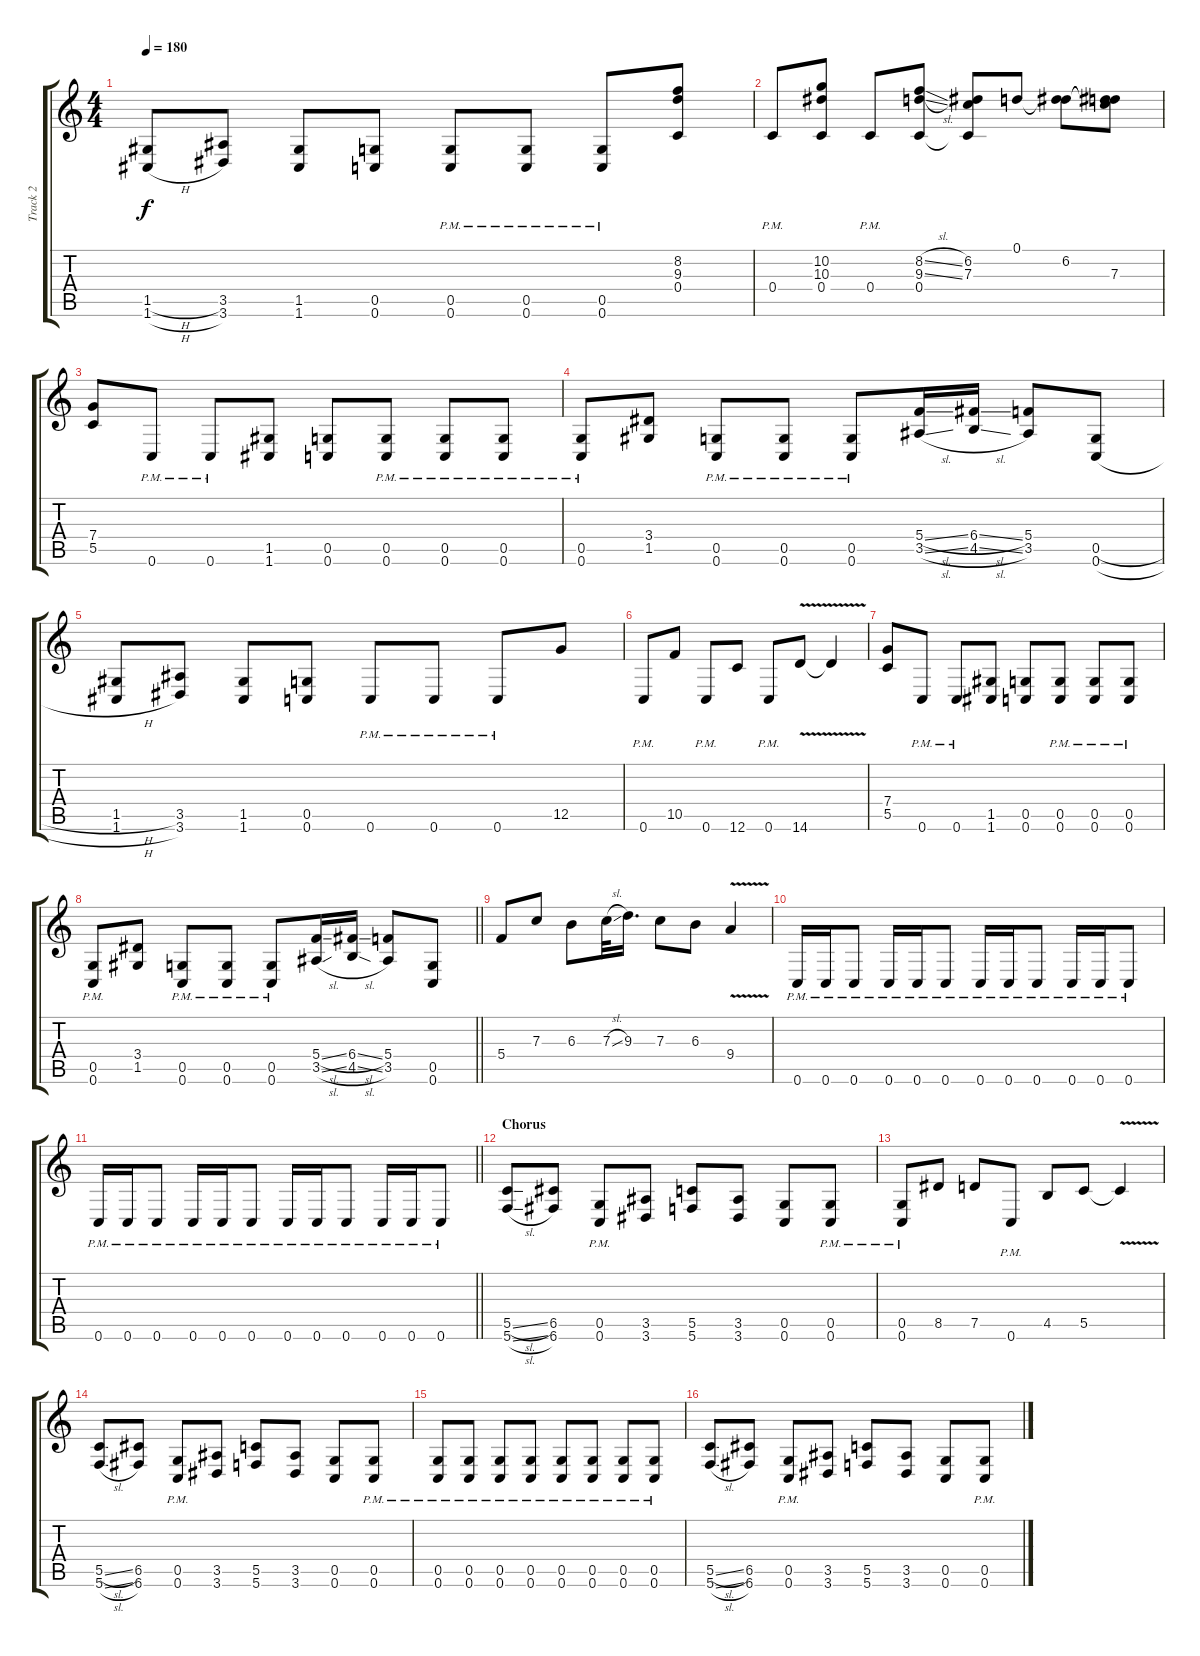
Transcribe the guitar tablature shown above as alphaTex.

\track ("Track 2" "Track 2") {instrument distortionguitar}
\staff {score tabs}
\tuning (D4 A3 F3 C3 G2 C2) {hide}
\ts (4 4)
\tempo 180
\clef g2
\ks c
(1.5{h} 1.6{h}).8{dy f} (3.5 3.6).8 (1.5 1.6).8 (0.5 0.6).8 (0.5{pm} 0.6{pm}).8 (0.5{pm} 0.6{pm}).8 (0.5{pm} 0.6{pm}).8 (8.2 9.3 0.4).8 |
0.4{pm}.8 (10.2 10.3 0.4).8 0.4{pm}.8 (8.2{sl} 9.3{sl} 0.4).8 (6.2 7.3 0.4{t}).8 0.1.8 (0.1{t} 6.2).8 (0.1{t} 6.2{t} 7.3).8 |
(7.4 5.5).8 0.6{pm}.8 0.6{pm}.8 (1.5 1.6).8 (0.5 0.6).8 (0.5{pm} 0.6{pm}).8 (0.5{pm} 0.6{pm}).8 (0.5{pm} 0.6{pm}).8 |
(0.5{pm} 0.6{pm}).8 (3.4 1.5).8 (0.5{pm} 0.6{pm}).8 (0.5{pm} 0.6{pm}).8 (0.5{pm} 0.6{pm}).8 (5.4{sl} 3.5{sl}).16 (6.4{sl} 4.5{sl}).16 (5.4 3.5).8 (0.5{h} 0.6{h}).8 |
(1.5{h} 1.6{h}).8 (3.5 3.6).8 (1.5 1.6).8 (0.5 0.6).8 0.6{pm}.8 0.6{pm}.8 0.6{pm}.8 12.5.8 |
0.6{pm}.8 10.5.8 0.6{pm}.8 12.6.8 0.6{pm}.8 14.6{v}.8 14.6{t}.4 |
(7.4 5.5).8 0.6{pm}.8 0.6{pm}.8 (1.5 1.6).8 (0.5 0.6).8 (0.5{pm} 0.6{pm}).8 (0.5{pm} 0.6{pm}).8 (0.5{pm} 0.6{pm}).8 |
\barLineRight lightlight
(0.5{pm} 0.6{pm}).8 (3.4 1.5).8 (0.5{pm} 0.6{pm}).8 (0.5{pm} 0.6{pm}).8 (0.5{pm} 0.6{pm}).8 (5.4{sl} 3.5{sl}).16 (6.4{sl} 4.5{sl}).16 (5.4 3.5).8 (0.5 0.6).8 |
\section ("" "")
5.4.8 7.3.8 6.3.8 7.3{sl}.32 9.3.16{d} 7.3.8 6.3.8 9.4{v}.4 |
0.6{pm}.16 0.6{pm}.16 0.6{pm}.8 0.6{pm}.16 0.6{pm}.16 0.6{pm}.8 0.6{pm}.16 0.6{pm}.16 0.6{pm}.8 0.6{pm}.16 0.6{pm}.16 0.6{pm}.8 |
\barLineRight lightlight
0.6{pm}.16 0.6{pm}.16 0.6{pm}.8 0.6{pm}.16 0.6{pm}.16 0.6{pm}.8 0.6{pm}.16 0.6{pm}.16 0.6{pm}.8 0.6{pm}.16 0.6{pm}.16 0.6{pm}.8 |
\section ("" "Chorus")
(5.5{sl} 5.6{sl}).8 (6.5 6.6).8 (0.5{pm} 0.6{pm}).8 (3.5 3.6).8 (5.5 5.6).8 (3.5 3.6).8 (0.5 0.6).8 (0.5{pm} 0.6{pm}).8 |
(0.5{pm} 0.6{pm}).8 8.5.8 7.5.8 0.6{pm}.8 4.5.8 5.5.8 5.5{v t}.4 |
(5.5{sl} 5.6{sl}).8 (6.5 6.6).8 (0.5{pm} 0.6{pm}).8 (3.5 3.6).8 (5.5 5.6).8 (3.5 3.6).8 (0.5 0.6).8 (0.5{pm} 0.6{pm}).8 |
(0.5{pm} 0.6{pm}).8 (0.5{pm} 0.6{pm}).8 (0.5{pm} 0.6{pm}).8 (0.5{pm} 0.6{pm}).8 (0.5{pm} 0.6{pm}).8 (0.5{pm} 0.6{pm}).8 (0.5{pm} 0.6{pm}).8 (0.5{pm} 0.6{pm}).8 |
(5.5{sl} 5.6{sl}).8 (6.5 6.6).8 (0.5{pm} 0.6{pm}).8 (3.5 3.6).8 (5.5 5.6).8 (3.5 3.6).8 (0.5 0.6).8 (0.5{pm} 0.6{pm}).8
